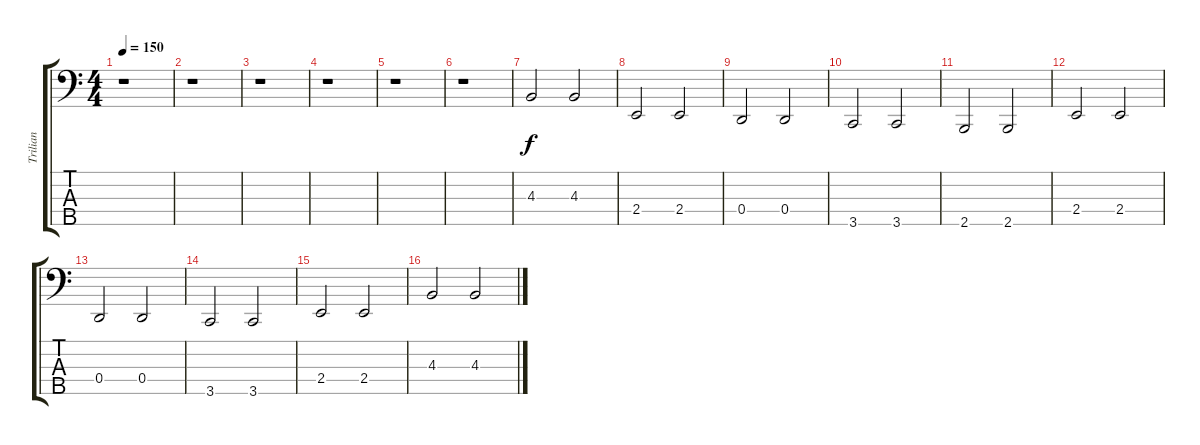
\track ("Trilian" "Trilian") {instrument electricbassfinger}
\staff {score tabs}
\tuning (F2 C2 G1 D1 A0) {hide}
\ts (4 4)
\tempo 150
\clef f4
\ks c
r.1{dy f} |
r.1 |
r.1 |
r.1 |
r.1 |
r.1 |
4.3.2 4.3.2 |
2.4.2 2.4.2 |
0.4.2 0.4.2 |
3.5.2 3.5.2 |
2.5.2 2.5.2 |
2.4.2 2.4.2 |
0.4.2 0.4.2 |
3.5.2 3.5.2 |
2.4.2 2.4.2 |
4.3.2 4.3.2
